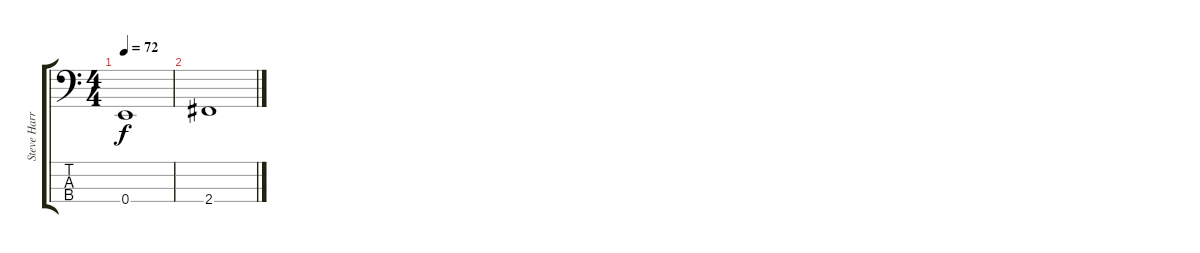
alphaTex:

\track ("Steve Harris" "Steve Harr") {instrument electricbassfinger}
\staff {score tabs}
\tuning (G2 D2 A1 E1) {hide}
\ts (4 4)
\tempo 72
\clef f4
\ks c
0.4.1{dy f} |
2.4.1
